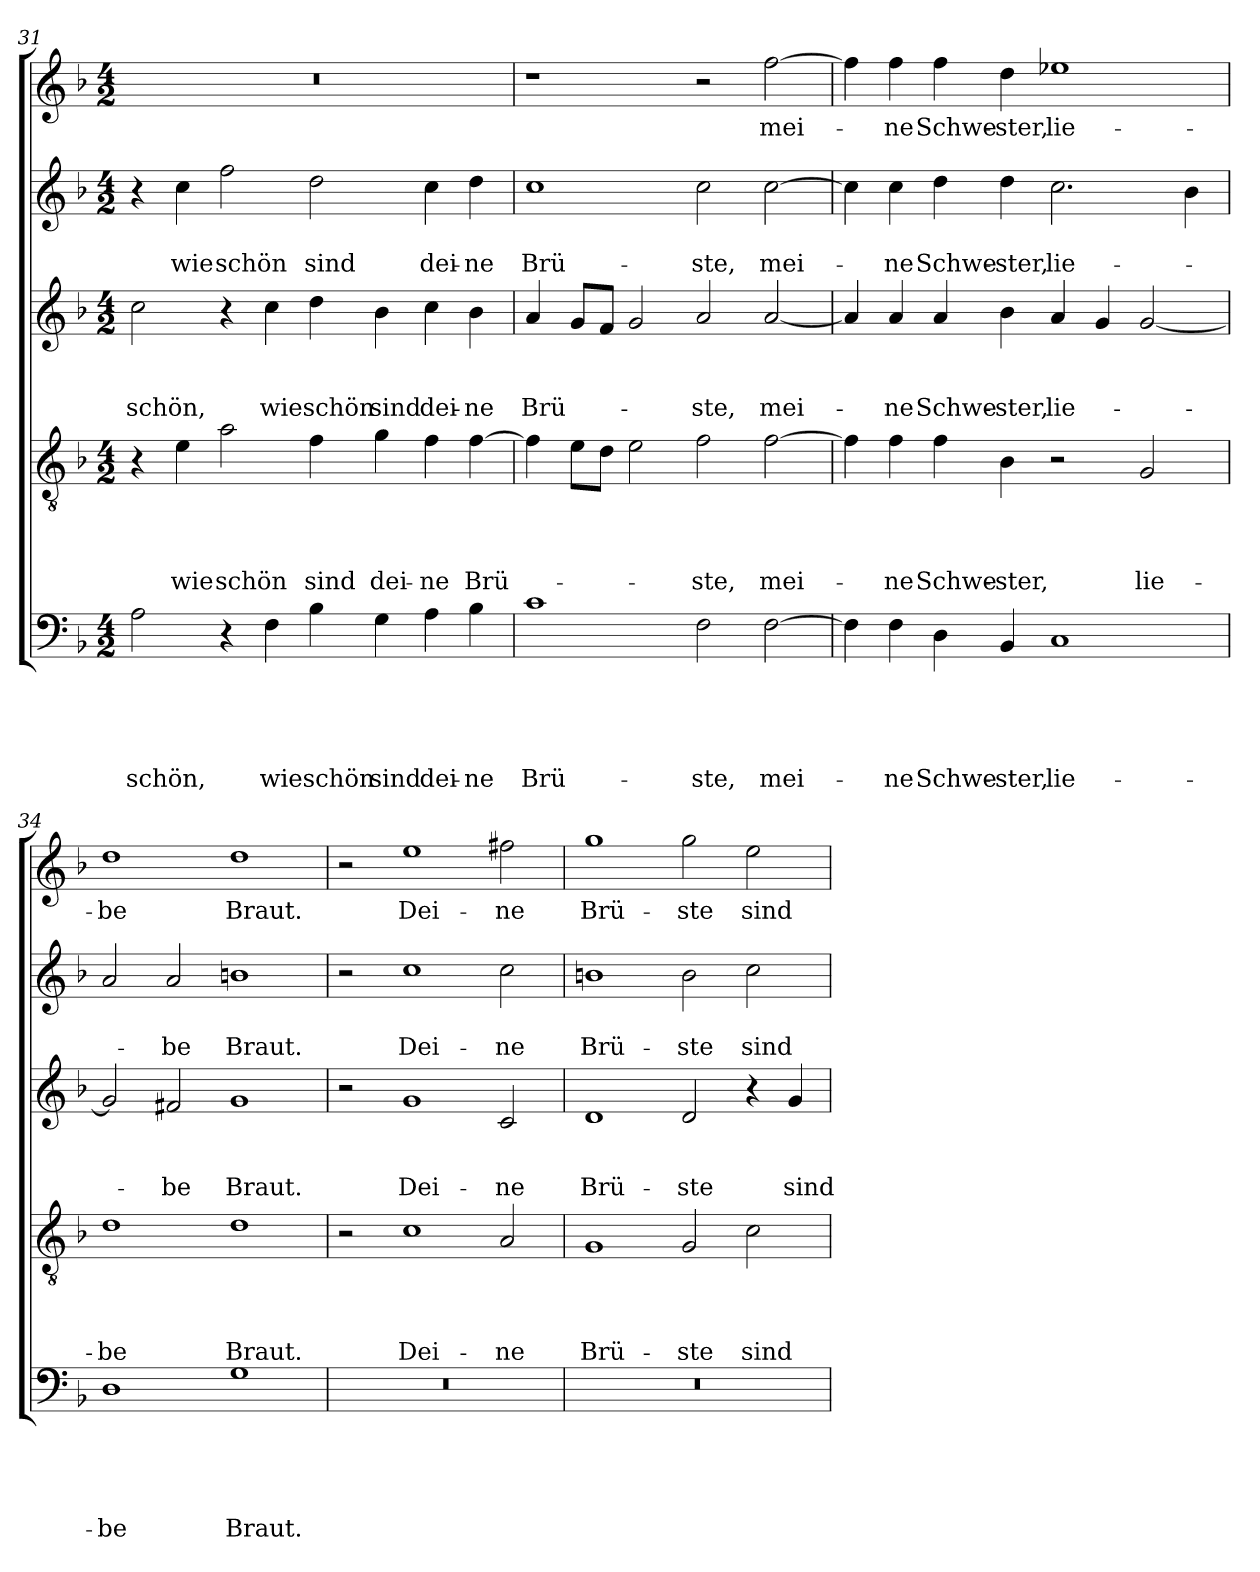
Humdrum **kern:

**kern	**text	**text	**text	**text	**text	**kern	**text	**text	**text	**text	**kern	**text	**text	**text	**kern	**text	**text	**kern	**text
*part5	*part5	*part5	*part5	*part5	*part5	*part4	*part4	*part4	*part4	*part4	*part3	*part3	*part3	*part3	*part2	*part2	*part2	*part1	*part1
*staff5	*staff5	*staff5	*staff5	*staff5	*staff5	*staff4	*staff4	*staff4	*staff4	*staff4	*staff3	*staff3	*staff3	*staff3	*staff2	*staff2	*staff2	*staff1	*staff1
!!LO:LB:g=z
*clefF4	*	*	*	*	*	*clefGv2	*	*	*	*	*clefG2	*	*	*	*clefG2	*	*	*clefG2	*
*k[b-]	*	*	*	*	*	*k[b-]	*	*	*	*	*k[b-]	*	*	*	*k[b-]	*	*	*k[b-]	*
*F:	*	*	*	*	*	*F:	*	*	*	*	*F:	*	*	*	*F:	*	*	*F:	*
*M4/2	*	*	*	*	*	*M4/2	*	*	*	*	*M4/2	*	*	*	*M4/2	*	*	*M4/2	*
=31	=31	=31	=31	=31	=31	=31	=31	=31	=31	=31	=31	=31	=31	=31	=31	=31	=31	=31	=31
!	!	!	!	!	!LO:LY:b	!	!	!	!	!	!	!	!	!LO:LY:b	!	!	!	!	!
2A\	.	.	.	.	schön,	4r	.	.	.	.	2cc\	.	.	schön,	4r	.	.	0r	.
!	!	!	!	!	!	!	!	!	!	!LO:LY:b	!	!	!	!	!	!	!LO:LY:b	!	!
.	.	.	.	.	.	4e\	.	.	.	wie	.	.	.	.	4cc\	.	wie	.	.
!	!	!	!	!	!	!	!	!	!	!LO:LY:b	!	!	!	!	!	!	!LO:LY:b	!	!
4r	.	.	.	.	.	2a\	.	.	.	schön	4r	.	.	.	2ff\	.	schön	.	.
!	!	!	!	!	!LO:LY:b	!	!	!	!	!	!	!	!	!LO:LY:b	!	!	!	!	!
4F\	.	.	.	.	wie	.	.	.	.	.	4cc\	.	.	wie	.	.	.	.	.
!	!	!	!	!	!LO:LY:b	!	!	!	!	!LO:LY:b	!	!	!	!LO:LY:b	!	!	!LO:LY:b	!	!
4B-\	.	.	.	.	schön	4f\	.	.	.	sind	4dd\	.	.	schön	2dd\	.	sind	.	.
!	!	!	!	!	!LO:LY:b	!	!	!	!	!LO:LY:b	!	!	!	!LO:LY:b	!	!	!	!	!
4G\	.	.	.	.	sind	4g\	.	.	.	dei-	4b-\	.	.	sind	.	.	.	.	.
!	!	!	!	!	!LO:LY:b	!	!	!	!	!LO:LY:b	!	!	!	!LO:LY:b	!	!	!LO:LY:b	!	!
4A\	.	.	.	.	dei-	4f\	.	.	.	-ne	4cc\	.	.	dei-	4cc\	.	dei-	.	.
!	!	!	!	!	!LO:LY:b	!	!	!	!	!LO:LY:b	!	!	!	!LO:LY:b	!	!	!LO:LY:b	!	!
4B-\	.	.	.	.	-ne	[4f\	.	.	.	Brü-	4b-\	.	.	-ne	4dd\	.	-ne	.	.
=32	=32	=32	=32	=32	=32	=32	=32	=32	=32	=32	=32	=32	=32	=32	=32	=32	=32	=32	=32
!	!	!	!	!	!LO:LY:b	!	!	!	!	!	!	!	!	!LO:LY:b	!	!	!LO:LY:b	!	!
1c	.	.	.	.	Brü-	4f\]	.	.	.	.	4a/	.	.	Brü-	1cc	.	Brü-	1r	.
.	.	.	.	.	.	8e\L	.	.	.	.	8g/L	.	.	.	.	.	.	.	.
.	.	.	.	.	.	8d\J	.	.	.	.	8f/J	.	.	.	.	.	.	.	.
.	.	.	.	.	.	2e\	.	.	.	.	2g/	.	.	.	.	.	.	.	.
!	!	!	!	!	!LO:LY:b	!	!	!	!	!LO:LY:b	!	!	!	!LO:LY:b	!	!	!LO:LY:b	!	!
2F\	.	.	.	.	-ste,	2f\	.	.	.	-ste,	2a/	.	.	-ste,	2cc\	.	-ste,	2r	.
!	!	!	!	!	!LO:LY:b	!	!	!	!	!LO:LY:b	!	!	!	!LO:LY:b	!	!	!LO:LY:b	!	!LO:LY:b
[2F\	.	.	.	.	mei-	[2f\	.	.	.	mei-	[2a/	.	.	mei-	[2cc\	.	mei-	[2ff\	mei-
=33	=33	=33	=33	=33	=33	=33	=33	=33	=33	=33	=33	=33	=33	=33	=33	=33	=33	=33	=33
4F\]	.	.	.	.	.	4f\]	.	.	.	.	4a/]	.	.	.	4cc\]	.	.	4ff\]	.
!	!	!	!	!	!LO:LY:b	!	!	!	!	!LO:LY:b	!	!	!	!LO:LY:b	!	!	!LO:LY:b	!	!LO:LY:b
4F\	.	.	.	.	-ne	4f\	.	.	.	-ne	4a/	.	.	-ne	4cc\	.	-ne	4ff\	-ne
!	!	!	!	!	!LO:LY:b	!	!	!	!	!LO:LY:b	!	!	!	!LO:LY:b	!	!	!LO:LY:b	!	!LO:LY:b
4D\	.	.	.	.	Schwe-	4f\	.	.	.	Schwe-	4a/	.	.	Schwe-	4dd\	.	Schwe-	4ff\	Schwe-
!	!	!	!	!	!LO:LY:b	!	!	!	!	!LO:LY:b	!	!	!	!LO:LY:b	!	!	!LO:LY:b	!	!LO:LY:b
4BB-/	.	.	.	.	-ster,	4B-\	.	.	.	-ster,	4b-\	.	.	-ster,	4dd\	.	-ster,	4dd\	-ster,
!	!	!	!	!	!LO:LY:b	!	!	!	!	!	!	!	!	!LO:LY:b	!	!	!LO:LY:b	!	!LO:LY:b
1C	.	.	.	.	lie-	2r	.	.	.	.	4a/	.	.	lie-	2.cc\	.	lie-	1ee-X	lie-
.	.	.	.	.	.	.	.	.	.	.	4g/	.	.	.	.	.	.	.	.
!	!	!	!	!	!	!	!	!	!	!LO:LY:b	!	!	!	!	!	!	!	!	!
.	.	.	.	.	.	2G/	.	.	.	lie-	[2g/	.	.	.	.	.	.	.	.
.	.	.	.	.	.	.	.	.	.	.	.	.	.	.	4b-\	.	.	.	.
=34	=34	=34	=34	=34	=34	=34	=34	=34	=34	=34	=34	=34	=34	=34	=34	=34	=34	=34	=34
!	!	!	!	!	!LO:LY:b	!	!	!	!	!LO:LY:b	!	!	!	!	!	!	!	!	!LO:LY:b
1D	.	.	.	.	-be	1d	.	.	.	-be	2g/]	.	.	.	2a/	.	.	1dd	-be
!	!	!	!	!	!	!	!	!	!	!	!	!	!	!LO:LY:b	!	!	!LO:LY:b	!	!
.	.	.	.	.	.	.	.	.	.	.	2f#X/	.	.	-be	2a/	.	-be	.	.
!	!	!	!	!	!LO:LY:b	!	!	!	!	!LO:LY:b	!	!	!	!LO:LY:b	!	!	!LO:LY:b	!	!LO:LY:b
1G	.	.	.	.	Braut.	1d	.	.	.	Braut.	1g	.	.	Braut.	1bn	.	Braut.	1dd	Braut.
!!LO:LB:g=z
=35	=35	=35	=35	=35	=35	=35	=35	=35	=35	=35	=35	=35	=35	=35	=35	=35	=35	=35	=35
0r	.	.	.	.	.	2r	.	.	.	.	2r	.	.	.	2r	.	.	2r	.
!	!	!	!	!	!	!	!	!	!	!LO:LY:b	!	!	!	!LO:LY:b	!	!	!LO:LY:b	!	!LO:LY:b
.	.	.	.	.	.	1c	.	.	.	Dei-	1g	.	.	Dei-	1cc	.	Dei-	1ee	Dei-
!	!	!	!	!	!	!	!	!	!	!LO:LY:b	!	!	!	!LO:LY:b	!	!	!LO:LY:b	!	!LO:LY:b
.	.	.	.	.	.	2A/	.	.	.	-ne	2c/	.	.	-ne	2cc\	.	-ne	2ff#X\	-ne
=36	=36	=36	=36	=36	=36	=36	=36	=36	=36	=36	=36	=36	=36	=36	=36	=36	=36	=36	=36
!	!	!	!	!	!	!	!	!	!	!LO:LY:b	!	!	!	!LO:LY:b	!	!	!LO:LY:b	!	!LO:LY:b
0r	.	.	.	.	.	1G	.	.	.	Brü-	1d	.	.	Brü-	1bn	.	Brü-	1gg	Brü-
!	!	!	!	!	!	!	!	!	!	!LO:LY:b	!	!	!	!LO:LY:b	!	!	!LO:LY:b	!	!LO:LY:b
.	.	.	.	.	.	2G/	.	.	.	-ste	2d/	.	.	-ste	2b\	.	-ste	2gg\	-ste
!	!	!	!	!	!	!	!	!	!	!LO:LY:b	!	!	!	!	!	!	!LO:LY:b	!	!LO:LY:b
.	.	.	.	.	.	2c\	.	.	.	sind	4r	.	.	.	2cc\	.	sind	2ee\	sind
!	!	!	!	!	!	!	!	!	!	!	!	!	!	!LO:LY:b	!	!	!	!	!
.	.	.	.	.	.	.	.	.	.	.	4g/	.	.	sind	.	.	.	.	.
=	=	=	=	=	=	=	=	=	=	=	=	=	=	=	=	=	=	=	=
*-	*-	*-	*-	*-	*-	*-	*-	*-	*-	*-	*-	*-	*-	*-	*-	*-	*-	*-	*-
